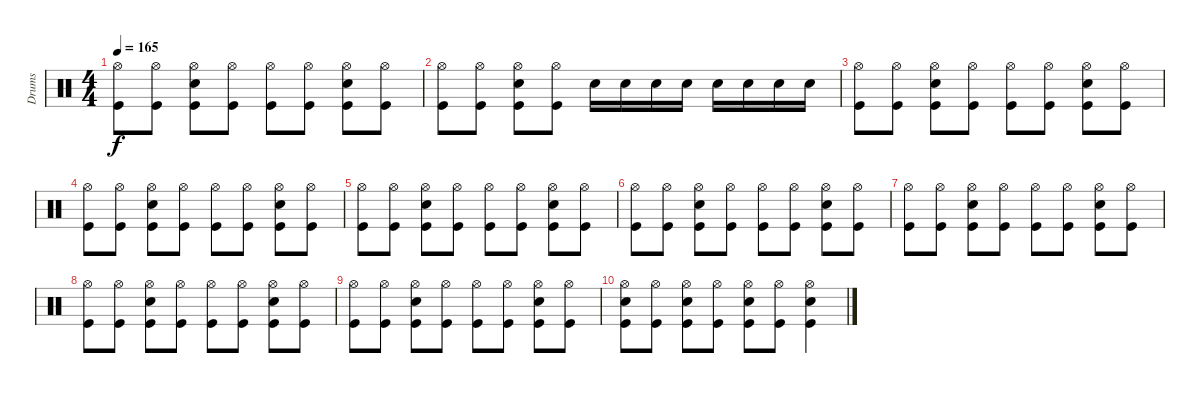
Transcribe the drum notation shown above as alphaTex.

\track ("Drums" "Drums") {instrument percussion}
\staff {score}
\articulation defaults
\ts (4 4)
\tempo 165
\clef neutral
\ks c
("Hi-Hat (open)" "Kick (hit)").8{dy f} ("Hi-Hat (open)" "Kick (hit)").8 ("Hi-Hat (open)" "Electric Snare (hit)" "Kick (hit)").8 ("Hi-Hat (open)" "Kick (hit)").8 ("Hi-Hat (open)" "Kick (hit)").8 ("Hi-Hat (open)" "Kick (hit)").8 ("Hi-Hat (open)" "Electric Snare (hit)" "Kick (hit)").8 ("Hi-Hat (open)" "Kick (hit)").8 |
("Hi-Hat (open)" "Kick (hit)").8 ("Hi-Hat (open)" "Kick (hit)").8 ("Hi-Hat (open)" "Electric Snare (hit)" "Kick (hit)").8 ("Hi-Hat (open)" "Kick (hit)").8 "Electric Snare (hit)".16 "Electric Snare (hit)".16 "Electric Snare (hit)".16 "Electric Snare (hit)".16 "Electric Snare (hit)".16 "Electric Snare (hit)".16 "Electric Snare (hit)".16 "Electric Snare (hit)".16 |
("Hi-Hat (open)" "Kick (hit)").8 ("Hi-Hat (open)" "Kick (hit)").8 ("Hi-Hat (open)" "Electric Snare (hit)" "Kick (hit)").8 ("Hi-Hat (open)" "Kick (hit)").8 ("Hi-Hat (open)" "Kick (hit)").8 ("Hi-Hat (open)" "Kick (hit)").8 ("Hi-Hat (open)" "Electric Snare (hit)" "Kick (hit)").8 ("Hi-Hat (open)" "Kick (hit)").8 |
("Hi-Hat (open)" "Kick (hit)").8 ("Hi-Hat (open)" "Kick (hit)").8 ("Hi-Hat (open)" "Electric Snare (hit)" "Kick (hit)").8 ("Hi-Hat (open)" "Kick (hit)").8 ("Hi-Hat (open)" "Kick (hit)").8 ("Hi-Hat (open)" "Kick (hit)").8 ("Hi-Hat (open)" "Electric Snare (hit)" "Kick (hit)").8 ("Hi-Hat (open)" "Kick (hit)").8 |
("Hi-Hat (open)" "Kick (hit)").8 ("Hi-Hat (open)" "Kick (hit)").8 ("Hi-Hat (open)" "Electric Snare (hit)" "Kick (hit)").8 ("Hi-Hat (open)" "Kick (hit)").8 ("Hi-Hat (open)" "Kick (hit)").8 ("Hi-Hat (open)" "Kick (hit)").8 ("Hi-Hat (open)" "Electric Snare (hit)" "Kick (hit)").8 ("Hi-Hat (open)" "Kick (hit)").8 |
("Hi-Hat (open)" "Kick (hit)").8 ("Hi-Hat (open)" "Kick (hit)").8 ("Hi-Hat (open)" "Electric Snare (hit)" "Kick (hit)").8 ("Hi-Hat (open)" "Kick (hit)").8 ("Hi-Hat (open)" "Kick (hit)").8 ("Hi-Hat (open)" "Kick (hit)").8 ("Hi-Hat (open)" "Electric Snare (hit)" "Kick (hit)").8 ("Hi-Hat (open)" "Kick (hit)").8 |
("Hi-Hat (open)" "Kick (hit)").8 ("Hi-Hat (open)" "Kick (hit)").8 ("Hi-Hat (open)" "Electric Snare (hit)" "Kick (hit)").8 ("Hi-Hat (open)" "Kick (hit)").8 ("Hi-Hat (open)" "Kick (hit)").8 ("Hi-Hat (open)" "Kick (hit)").8 ("Hi-Hat (open)" "Electric Snare (hit)" "Kick (hit)").8 ("Hi-Hat (open)" "Kick (hit)").8 |
("Hi-Hat (open)" "Kick (hit)").8 ("Hi-Hat (open)" "Kick (hit)").8 ("Hi-Hat (open)" "Electric Snare (hit)" "Kick (hit)").8 ("Hi-Hat (open)" "Kick (hit)").8 ("Hi-Hat (open)" "Kick (hit)").8 ("Hi-Hat (open)" "Kick (hit)").8 ("Hi-Hat (open)" "Electric Snare (hit)" "Kick (hit)").8 ("Hi-Hat (open)" "Kick (hit)").8 |
("Hi-Hat (open)" "Kick (hit)").8 ("Hi-Hat (open)" "Kick (hit)").8 ("Hi-Hat (open)" "Electric Snare (hit)" "Kick (hit)").8 ("Hi-Hat (open)" "Kick (hit)").8 ("Hi-Hat (open)" "Kick (hit)").8 ("Hi-Hat (open)" "Kick (hit)").8 ("Hi-Hat (open)" "Electric Snare (hit)" "Kick (hit)").8 ("Hi-Hat (open)" "Kick (hit)").8 |
("Hi-Hat (open)" "Electric Snare (hit)" "Kick (hit)").8 ("Hi-Hat (open)" "Kick (hit)").8 ("Hi-Hat (open)" "Electric Snare (hit)" "Kick (hit)").8 ("Hi-Hat (open)" "Kick (hit)").8 ("Hi-Hat (open)" "Electric Snare (hit)" "Kick (hit)").8 ("Hi-Hat (open)" "Kick (hit)").8 ("Hi-Hat (open)" "Electric Snare (hit)" "Kick (hit)").4
